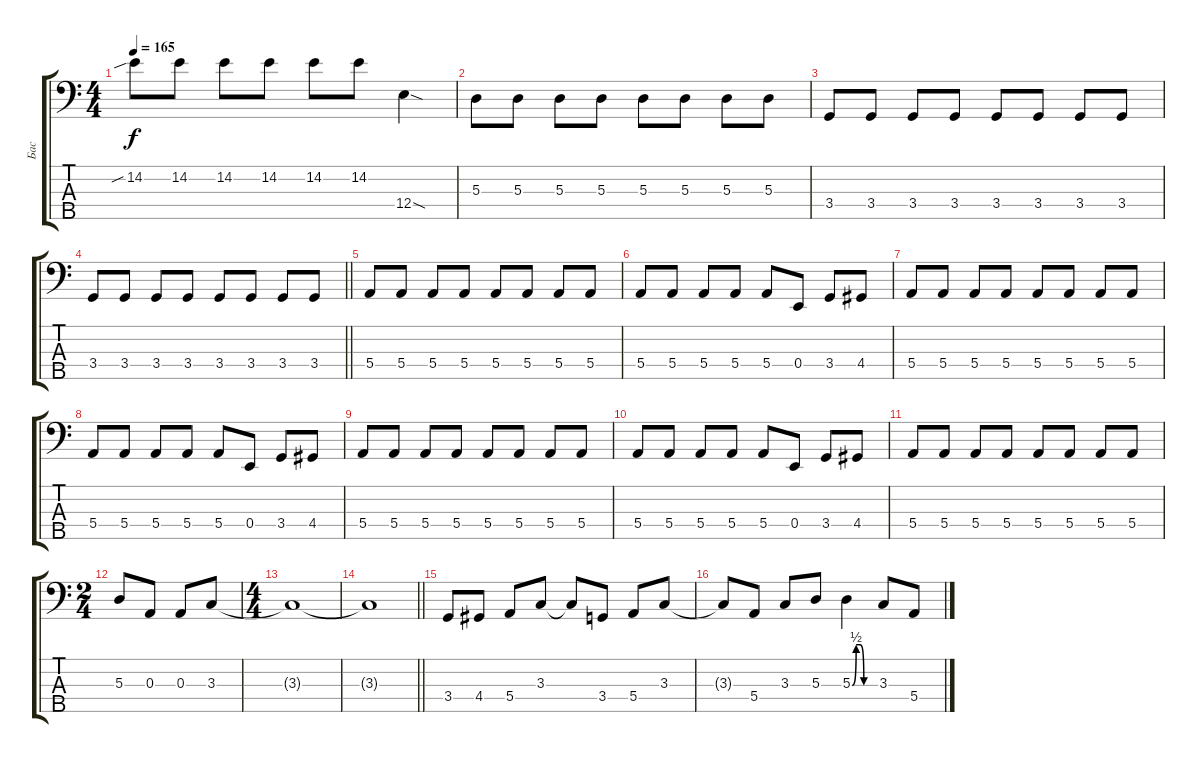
\track ("Бас" "Бас") {instrument electricbassfinger}
\staff {score tabs}
\tuning (G2 D2 A1 E1 B0) {hide}
\ts (4 4)
\tempo 165
\clef f4
\ks c
14.2{sib}.8{dy f} 14.2.8 14.2.8 14.2.8 14.2.8 14.2.8 12.4{sod}.4 |
5.3.8 5.3.8 5.3.8 5.3.8 5.3.8 5.3.8 5.3.8 5.3.8 |
3.4.8 3.4.8 3.4.8 3.4.8 3.4.8 3.4.8 3.4.8 3.4.8 |
\barLineRight lightlight
3.4.8 3.4.8 3.4.8 3.4.8 3.4.8 3.4.8 3.4.8 3.4.8 |
5.4.8 5.4.8 5.4.8 5.4.8 5.4.8 5.4.8 5.4.8 5.4.8 |
5.4.8 5.4.8 5.4.8 5.4.8 5.4.8 0.4.8 3.4.8 4.4.8 |
5.4.8 5.4.8 5.4.8 5.4.8 5.4.8 5.4.8 5.4.8 5.4.8 |
5.4.8 5.4.8 5.4.8 5.4.8 5.4.8 0.4.8 3.4.8 4.4.8 |
5.4.8 5.4.8 5.4.8 5.4.8 5.4.8 5.4.8 5.4.8 5.4.8 |
5.4.8 5.4.8 5.4.8 5.4.8 5.4.8 0.4.8 3.4.8 4.4.8 |
5.4.8 5.4.8 5.4.8 5.4.8 5.4.8 5.4.8 5.4.8 5.4.8 |
\ts (2 4)
5.3.8 0.3.8 0.3.8 3.3.8 |
\ts (4 4)
3.3{t}.1 |
\barLineRight lightlight
3.3{t}.1 |
3.4.8 4.4.8 5.4.8 3.3.8 3.3{t}.8 3.4.8 5.4.8 3.3.8 |
3.3{t}.8 5.4.8 3.3.8 5.3.8 5.3{be (custom 0 0 10 2 20 2 30 0 60 0)}.4 3.3.8 5.4.8
